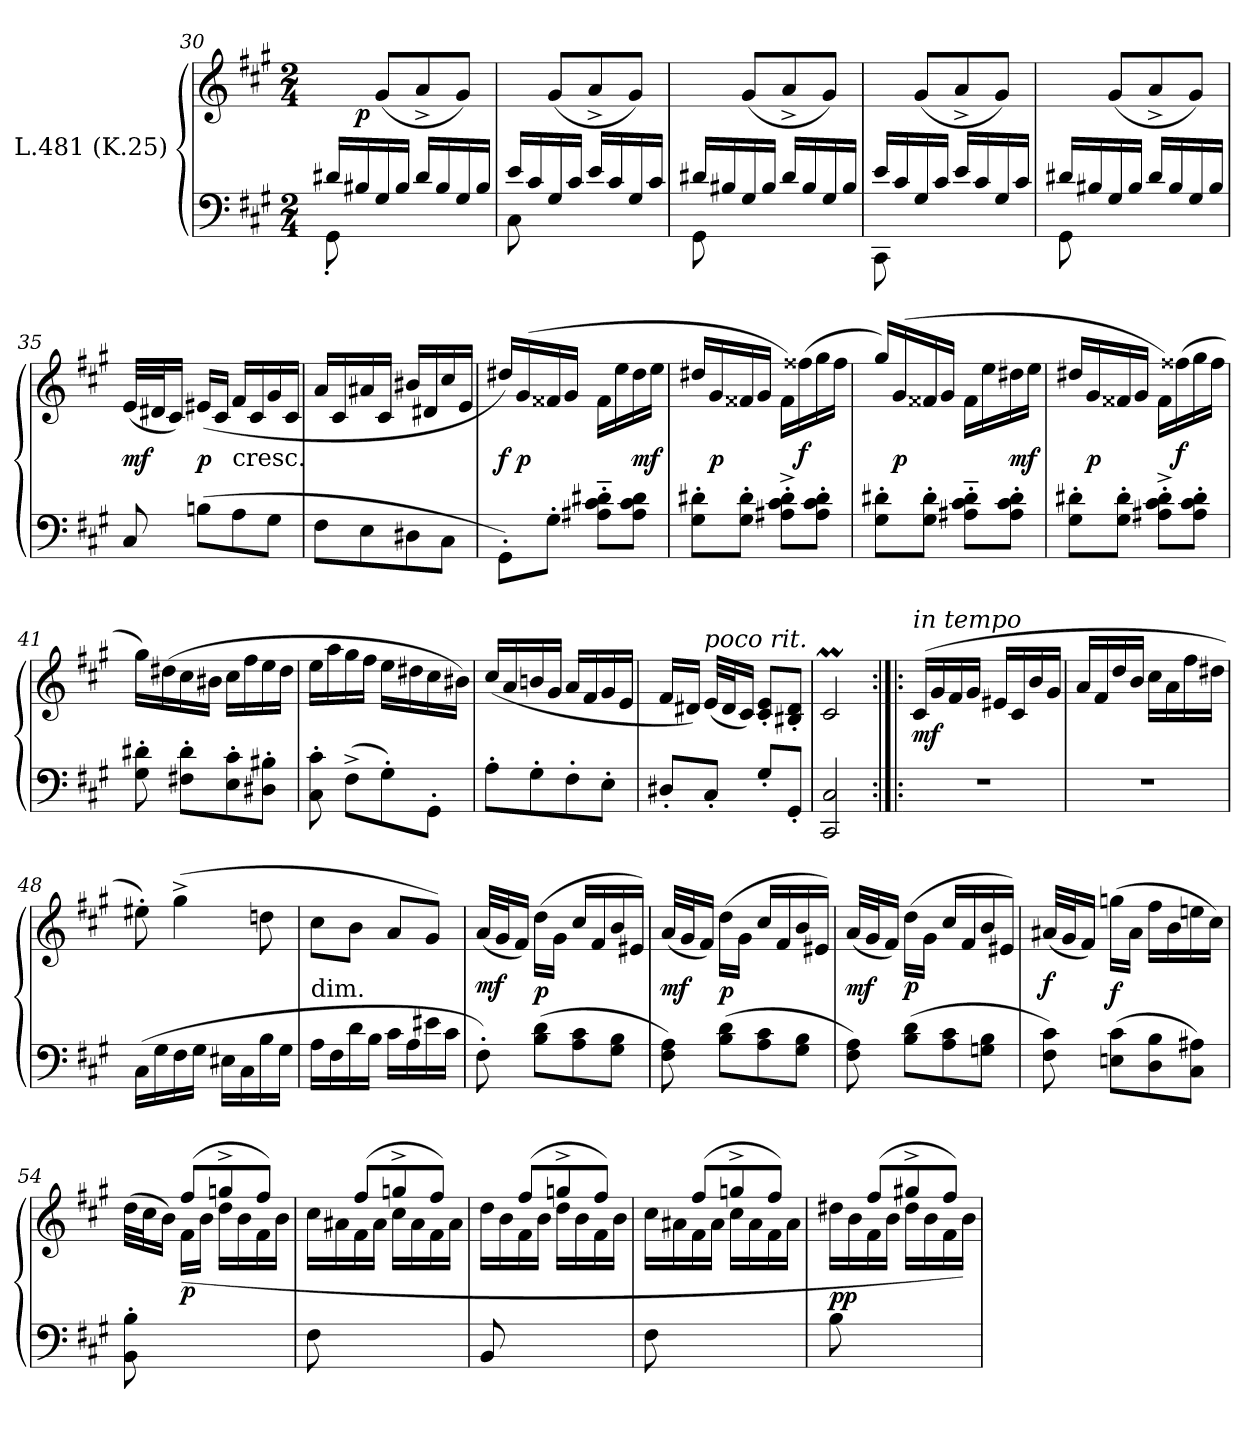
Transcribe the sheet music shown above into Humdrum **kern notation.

**kern	**kern	**dynam
*part1	*part1	*part1
*staff2	*staff1	*staff1/2
*I"L.481 (K.25)	*	*
*clefF4	*clefG2	*
*k[f#c#g#]	*k[f#c#g#]	*
*f#:	*f#:	*
*M2/4	*M2/4	*
=30	=30	=30
*^	*^	*
16d#X\LL	8GG#'	8ryy	16ryy	.
!	!	!	!	!LO:DY:b
16B#X/	.	.	4..ryy	p
16G#/	8ryy	(>8g#L	.	.
16B#/JJ	.	.	.	.
16d#\LL	4ryy	8a^	.	.
16B#/	.	.	.	.
16G#/	.	8g#J)	.	.
16B#/JJ	.	.	.	.
*	*	*v	*v	*
=31	=31	=31	=31
16e\LL	8C#	8ryy	.
16c#/	.	.	.
16G#/	8ryy	(>8g#L	.
16c#\JJ	.	.	.
16e\LL	4ryy	8a^	.
16c#/	.	.	.
16G#/	.	8g#J)	.
16c#/JJ	.	.	.
=32	=32	=32	=32
16d#X\LL	8GG#	8ryy	.
16B#X/	.	.	.
16G#/	8ryy	(>8g#L	.
16B#/JJ	.	.	.
16d#\LL	4ryy	8a^	.
16B#/	.	.	.
16G#/	.	8g#J)	.
16B#/JJ	.	.	.
!!LO:LB:g=z
=33	=33	=33	=33
16e\LL	8CC#	8ryy	.
16c#/	.	.	.
16G#/	8ryy	(>8g#L	.
16c#/JJ	.	.	.
16e\LL	4ryy	8a^	.
16c#/	.	.	.
16G#/	.	8g#J)	.
16c#/JJ	.	.	.
=34	=34	=34	=34
16d#X\LL	8GG#	8ryy	.
16B#X/	.	.	.
16G#/	8ryy	(>8g#L	.
16B#/JJ	.	.	.
16d#\LL	4ryy	8a^	.
16B#/	.	.	.
16G#/	.	8g#J)	.
16B#/JJ	.	.	.
*v	*v	*	*
=35	=35	=35
8C#	(32eLLL	mf
.	32d#XJ	.
.	16c#JJ)	.
(8BnL	(>16e#XLL	p
.	16c#JJ	.
!	!LO:TX:c:t=cresc.	!
8A	16f#LL	.
.	16c#	.
8G#J	16g#	.
.	16c#JJ	.
=36	=36	=36
8F#L	16aLL	.
.	16c#	.
8E	16a#X	.
.	16c#JJ	.
8D#X	16b#XLL	.
.	16d#X	.
8C#J	16cc#	.
.	16eJJ	.
!!LO:LB:g=z
=37	=37	=37
8GG#'\L)	16dd#XLL)	f
.	(16g#	p
8G#'\J	16f##X	.
.	16g#JJ	.
8A#X'~ 8c#'~ 8d#X'~L	16f##LL	.
.	16ee	.
8A# 8c# 8d#J	16dd#	mf
.	16eeJJ	.
=38	=38	=38
8G#' 8d#X'L	16dd#XLL	.
.	16g#	p
8G#' 8d#'J	16f##X	.
.	16g#JJ	.
8A#X'^ 8c#'^ 8d#'^L	16f##LL)	.
.	(16ff##X	f
8A#' 8c#' 8d#'J	16gg#	.
.	16ff##JJ	.
=39	=39	=39
8G#' 8d#X'L	16gg#/LL)	.
.	(16g#/	p
8G#' 8d#'J	16f##X/	.
.	16g#/JJ	.
8A#X'~ 8c#'~ 8d#'~L	16f##LL	.
.	16ee	.
8A#' 8c#' 8d#'J	16dd#X	mf
.	16eeJJ	.
=40	=40	=40
8G#' 8d#X'L	16dd#XLL	.
.	16g#	p
8G#' 8d#'J	16f##X	.
.	16g#JJ	.
8A#X'^ 8c#'^ 8d#'^L	16f##LL)	.
.	(16ff##X	f
8A#' 8c#' 8d#'J	16gg#	.
.	16ff##JJ	.
!!LO:LB:g=z
=41	=41	=41
8G#' 8d#X'	16gg#LL)	.
.	(16dd#X	.
8F#X' 8d#'L	16cc#	.
.	16b#XJJ	.
8E' 8c#'	16cc#LL	.
.	16ff#	.
8D#X' 8B#X'J	16ee	.
.	16dd#JJ	.
=42	=42	=42
8C#' 8c#'	16eeLL	.
.	16aa	.
(8F#^\L	16gg#	.
.	16ff#JJ	.
8G#'\)	16eeLL	.
.	16dd#X	.
8GG#'\J	16cc#	.
.	16b#XJJ)	.
=43	=43	=43
8A'L	(16cc#LL	.
.	16a	.
8G#'	16bn	.
.	16g#JJ	.
8F#'	16aLL	.
.	16f#	.
8E'J	16g#	.
.	16eJJ	.
=44	=44	=44
8D#X'L	16f#LL	.
.	16d#XJJ)	.
*	*MM108	*
!	!LO:TX:a:i:t=poco rit.	!
8C#'J	(32eLLL	.
.	32d#J	.
*	*MM104	*
.	16c#JJ)	.
*	*MM100	*
8G#'L	8c#' 8e'L	.
*	*MM96	*
8GG#'J	8B#X' 8d#'J	.
=45	=45	=45
*	*MM88	*
2CC# 2C#i	2c#m	.
!!LO:LB:g=z
=46:|!|:	=46:|!|:	=46:|!|:
*	*MM112	*
!	!LO:TX:a:i:t=in tempo	!
2r	(16c#LL	mf
.	16g#	.
.	16f#	.
.	16g#JJ	.
.	16e#XLL	.
.	16c#	.
.	16b	.
.	16g#JJ	.
=47	=47	=47
2r	16aLL	.
.	16f#	.
.	16dd	.
.	16bJJ	.
.	16cc#LL	.
.	16a	.
.	16ff#	.
.	16dd#XJJ	.
=48	=48	=48
(16C#LL	8ee#X')	.
16G#	.	.
16F#	(4gg#^	.
16G#JJ	.	.
16E#XLL	.	.
16C#	.	.
16B	8ddn	.
16G#JJ	.	.
=49	=49	=49
!	!LO:TX:c:t=dim.	!
16ALL	8cc#L	.
16F#	.	.
16d	8bJ	.
16BJJ	.	.
16c#LL	8aL	.
16A	.	.
16e#X	8g#J)	.
16c#JJ	.	.
!!LO:LB:g=z
=50	=50	=50
8F#')	(32aLLL	mf
.	32g#J	.
.	16f#JJ)	.
(8B 8dL	(16ddLL	p
.	16g#JJ	.
8A 8c#	16cc#LL	.
.	16f#	.
8G# 8BJ	16b	.
.	16e#XJJ)	.
=51	=51	=51
8F# 8A)	(32aLLL	mf
.	32g#J	.
.	16f#JJ)	.
(8B 8dL	(16ddLL	p
.	16g#JJ	.
8A 8c#	16cc#LL	.
.	16f#	.
8G# 8BJ	16b	.
.	16e#XJJ)	.
=52	=52	=52
8F# 8A)	(32aLLL	mf
.	32g#J	.
.	16f#JJ)	.
(8B 8dL	(16ddLL	p
.	16g#JJ	.
8A 8c#	16cc#LL	.
.	16f#	.
8Gn 8BJ	16b	.
.	16e#XJJ)	.
=53	=53	=53
8F# 8c#)	(32a#XLLL	f
.	32g#J	.
.	16f#JJ)	.
(8En 8c#L	(16ggnLL	f
.	16a#JJ	.
8D 8B	16ff#LL	.
.	16b	.
8C# 8A#XJ)	16een	.
.	16cc#JJ)	.
!!LO:LB:g=z
=54	=54	=54
*	*^	*
8BB' 8B'	(32ddLLL	8ryy	.
.	32cc#J	.	.
.	16bJJ)	.	.
8ryy	(8ff#L	(16f#LL	p
.	.	16bJJ	.
4ryy	8ggn^	16ddLL	.
.	.	16b	.
.	8ff#J)	16f#	.
.	.	16bJJ	.
=55	=55	=55	=55
8F#	8ryy	16cc#LL	.
.	.	16a#X	.
8ryy	(8ff#L	16f#	.
.	.	16a#JJ	.
4ryy	8ggn^	16cc#LL	.
.	.	16a#	.
.	8ff#J)	16f#	.
.	.	16a#JJ	.
=56	=56	=56	=56
8BB	8ryy	16ddLL	.
.	.	16b	.
8ryy	(8ff#L	16f#	.
.	.	16bJJ	.
4ryy	8ggn^	16ddLL	.
.	.	16b	.
.	8ff#J)	16f#	.
.	.	16bJJ	.
=57	=57	=57	=57
8F#	8ryy	16cc#LL	.
.	.	16a#X	.
8ryy	(8ff#L	16f#	.
.	.	16a#JJ	.
4ryy	8ggn^	16cc#LL	.
.	.	16a#	.
.	8ff#J)	16f#	.
.	.	16a#JJ	.
=58	=58	=58	=58
8B	8ryy	16dd#XLL	pp
.	.	16b	.
8ryy	(8ff#L	16f#	.
.	.	16bJJ	.
4ryy	8gg#X^	16dd#LL	.
.	.	16b	.
.	8ff#J)	16f#	.
.	.	16bJJ)	.
*	*v	*v	*
=	=	=
*-	*-	*-
